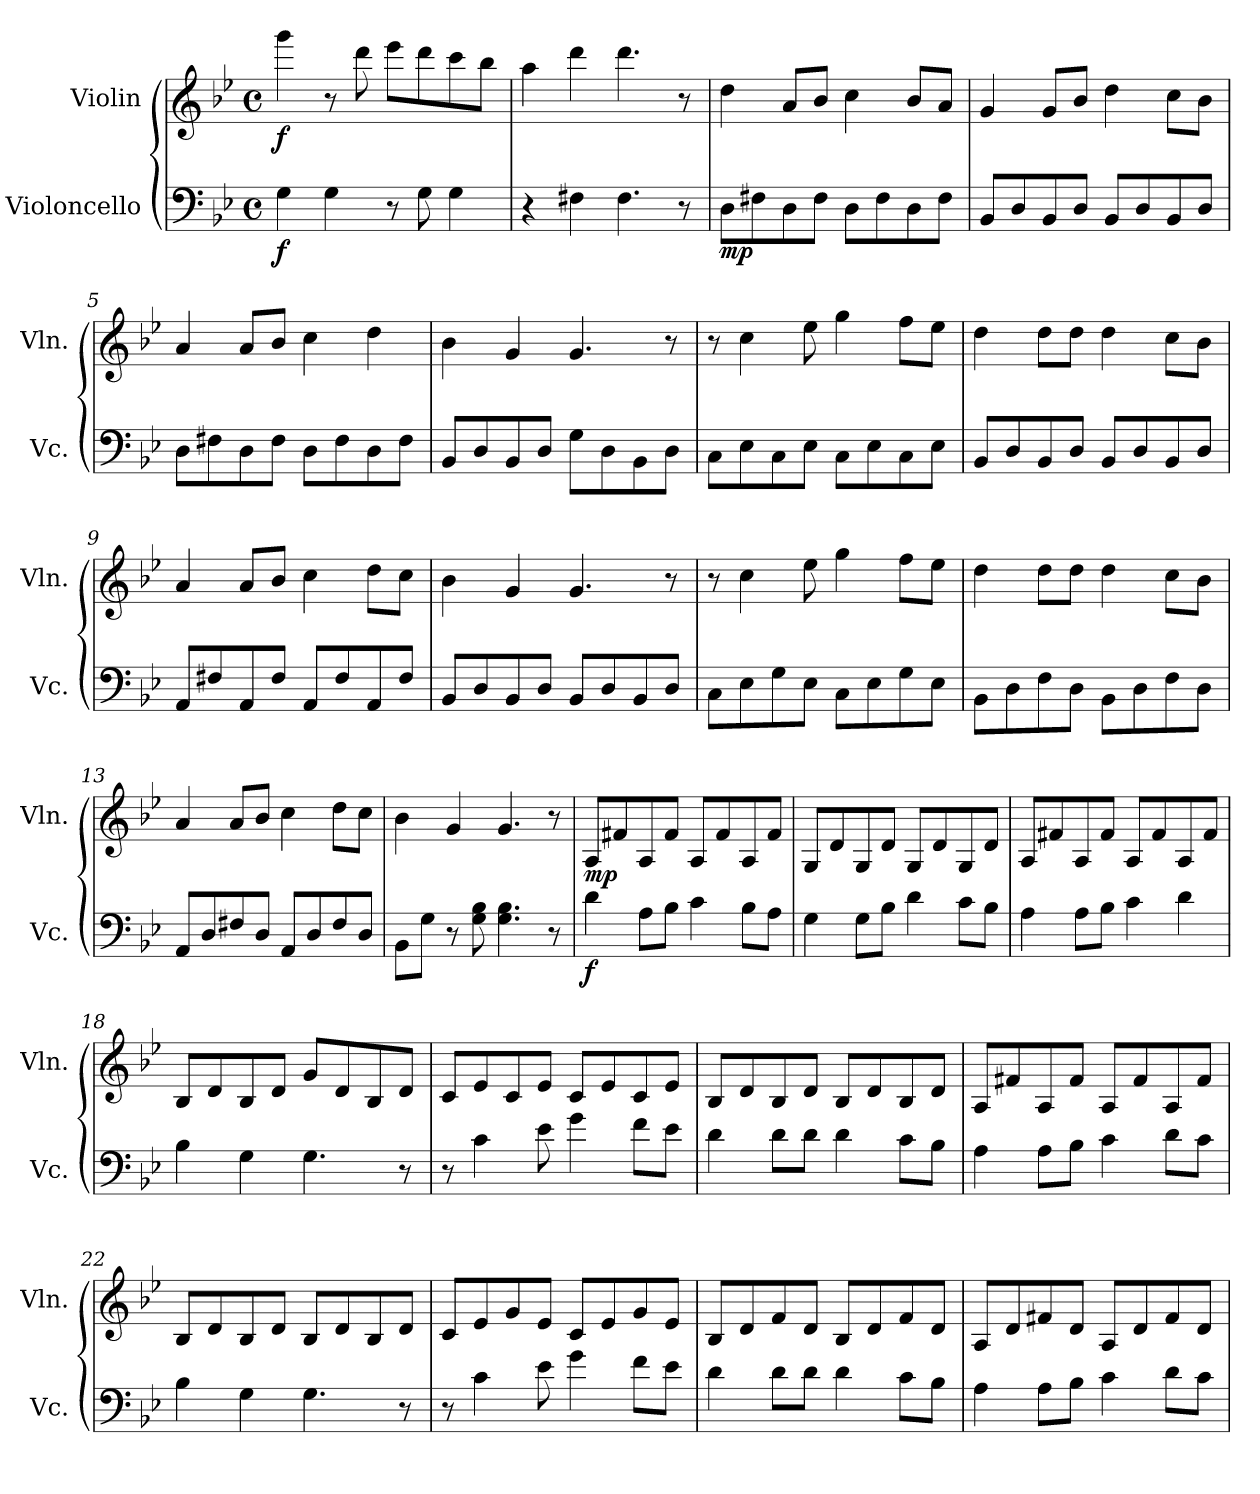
**kern	**dynam	**kern	**dynam
*part2	*part2	*part1	*part1
*staff2	*staff2	*staff1	*staff1
*I"Violoncello	*	*I"Violin	*
*I'Vc.	*	*I'Vln.	*
*clefF4	*	*clefG2	*
*k[b-e-]	*	*k[b-e-]	*
*M4/4	*	*M4/4	*
*met(c)	*	*met(c)	*
*MM129	*	*MM129	*
=1	=1	=1	=1
!	!LO:DY:b	!	!LO:DY:b
4G\	f	4ggg\	f
4G\	.	8r	.
.	.	8ddd\	.
8r	.	8eee-\L	.
8G\	.	8ddd\	.
4G\	.	8ccc\	.
.	.	8bb-\J	.
=2	=2	=2	=2
4r	.	4aa\	.
4F#X\	.	4ddd\	.
4.F#\	.	4.ddd\	.
8r	.	8r	.
=3	=3	=3	=3
!	!LO:DY:b	!	!
8D\L	mp	4dd\	.
8F#X\	.	.	.
8D\	.	8a/L	.
8F#\J	.	8b-/J	.
8D\L	.	4cc\	.
8F#\	.	.	.
8D\	.	8b-/L	.
8F#\J	.	8a/J	.
=4	=4	=4	=4
8BB-/L	.	4g/	.
8D/	.	.	.
8BB-/	.	8g/L	.
8D/J	.	8b-/J	.
8BB-/L	.	4dd\	.
8D/	.	.	.
8BB-/	.	8cc\L	.
8D/J	.	8b-\J	.
=5	=5	=5	=5
8D\L	.	4a/	.
8F#X\	.	.	.
8D\	.	8a/L	.
8F#\J	.	8b-/J	.
8D\L	.	4cc\	.
8F#\	.	.	.
8D\	.	4dd\	.
8F#\J	.	.	.
!!LO:LB:g=z
=6	=6	=6	=6
8BB-/L	.	4b-\	.
8D/	.	.	.
8BB-/	.	4g/	.
8D/J	.	.	.
8G\L	.	4.g/	.
8D\	.	.	.
8BB-\	.	.	.
8D\J	.	8r	.
=7	=7	=7	=7
8C\L	.	8r	.
8E-\	.	4cc\	.
8C\	.	.	.
8E-\J	.	8ee-\	.
8C\L	.	4gg\	.
8E-\	.	.	.
8C\	.	8ff\L	.
8E-\J	.	8ee-\J	.
=8	=8	=8	=8
8BB-/L	.	4dd\	.
8D/	.	.	.
8BB-/	.	8dd\L	.
8D/J	.	8dd\J	.
8BB-/L	.	4dd\	.
8D/	.	.	.
8BB-/	.	8cc\L	.
8D/J	.	8b-\J	.
=9	=9	=9	=9
8AA/L	.	4a/	.
8F#X/	.	.	.
8AA/	.	8a/L	.
8F#/J	.	8b-/J	.
8AA/L	.	4cc\	.
8F#/	.	.	.
8AA/	.	8dd\L	.
8F#/J	.	8cc\J	.
=10	=10	=10	=10
8BB-/L	.	4b-\	.
8D/	.	.	.
8BB-/	.	4g/	.
8D/J	.	.	.
8BB-/L	.	4.g/	.
8D/	.	.	.
8BB-/	.	.	.
8D/J	.	8r	.
!!LO:LB:g=z
=11	=11	=11	=11
8C\L	.	8r	.
8E-\	.	4cc\	.
8G\	.	.	.
8E-\J	.	8ee-\	.
8C\L	.	4gg\	.
8E-\	.	.	.
8G\	.	8ff\L	.
8E-\J	.	8ee-\J	.
=12	=12	=12	=12
8BB-\L	.	4dd\	.
8D\	.	.	.
8F\	.	8dd\L	.
8D\J	.	8dd\J	.
8BB-\L	.	4dd\	.
8D\	.	.	.
8F\	.	8cc\L	.
8D\J	.	8b-\J	.
=13	=13	=13	=13
8AA/L	.	4a/	.
8D/	.	.	.
8F#X/	.	8a/L	.
8D/J	.	8b-/J	.
8AA/L	.	4cc\	.
8D/	.	.	.
8F#/	.	8dd\L	.
8D/J	.	8cc\J	.
=14	=14	=14	=14
8BB-\L	.	4b-\	.
8G\J	.	.	.
8r	.	4g/	.
8G\ 8B-\	.	.	.
4.G\ 4.B-\	.	4.g/	.
8r	.	8r	.
=15	=15	=15	=15
!	!LO:DY:b	!	!LO:DY:b
4d\	f	8A/L	mp
.	.	8f#X/	.
8A\L	.	8A/	.
8B-\J	.	8f#/J	.
4c\	.	8A/L	.
.	.	8f#/	.
8B-\L	.	8A/	.
8A\J	.	8f#/J	.
!!LO:LB:g=z
=16	=16	=16	=16
4G\	.	8G/L	.
.	.	8d/	.
8G\L	.	8G/	.
8B-\J	.	8d/J	.
4d\	.	8G/L	.
.	.	8d/	.
8c\L	.	8G/	.
8B-\J	.	8d/J	.
=17	=17	=17	=17
4A\	.	8A/L	.
.	.	8f#X/	.
8A\L	.	8A/	.
8B-\J	.	8f#/J	.
4c\	.	8A/L	.
.	.	8f#/	.
4d\	.	8A/	.
.	.	8f#/J	.
=18	=18	=18	=18
4B-\	.	8B-/L	.
.	.	8d/	.
4G\	.	8B-/	.
.	.	8d/J	.
4.G\	.	8g/L	.
.	.	8d/	.
.	.	8B-/	.
8r	.	8d/J	.
=19	=19	=19	=19
8r	.	8c/L	.
4c\	.	8e-/	.
.	.	8c/	.
8e-\	.	8e-/J	.
4g\	.	8c/L	.
.	.	8e-/	.
8f\L	.	8c/	.
8e-\J	.	8e-/J	.
!!LO:LB:g=z
=20	=20	=20	=20
4d\	.	8B-/L	.
.	.	8d/	.
8d\L	.	8B-/	.
8d\J	.	8d/J	.
4d\	.	8B-/L	.
.	.	8d/	.
8c\L	.	8B-/	.
8B-\J	.	8d/J	.
=21	=21	=21	=21
4A\	.	8A/L	.
.	.	8f#X/	.
8A\L	.	8A/	.
8B-\J	.	8f#/J	.
4c\	.	8A/L	.
.	.	8f#/	.
8d\L	.	8A/	.
8c\J	.	8f#/J	.
=22	=22	=22	=22
4B-\	.	8B-/L	.
.	.	8d/	.
4G\	.	8B-/	.
.	.	8d/J	.
4.G\	.	8B-/L	.
.	.	8d/	.
.	.	8B-/	.
8r	.	8d/J	.
=23	=23	=23	=23
8r	.	8c/L	.
4c\	.	8e-/	.
.	.	8g/	.
8e-\	.	8e-/J	.
4g\	.	8c/L	.
.	.	8e-/	.
8f\L	.	8g/	.
8e-\J	.	8e-/J	.
!!LO:PB:g=z
=24	=24	=24	=24
4d\	.	8B-/L	.
.	.	8d/	.
8d\L	.	8f/	.
8d\J	.	8d/J	.
4d\	.	8B-/L	.
.	.	8d/	.
8c\L	.	8f/	.
8B-\J	.	8d/J	.
=25	=25	=25	=25
4A\	.	8A/L	.
.	.	8d/	.
8A\L	.	8f#X/	.
8B-\J	.	8d/J	.
4c\	.	8A/L	.
.	.	8d/	.
8d\L	.	8f#/	.
8c\J	.	8d/J	.
=	=	=	=
*-	*-	*-	*-
